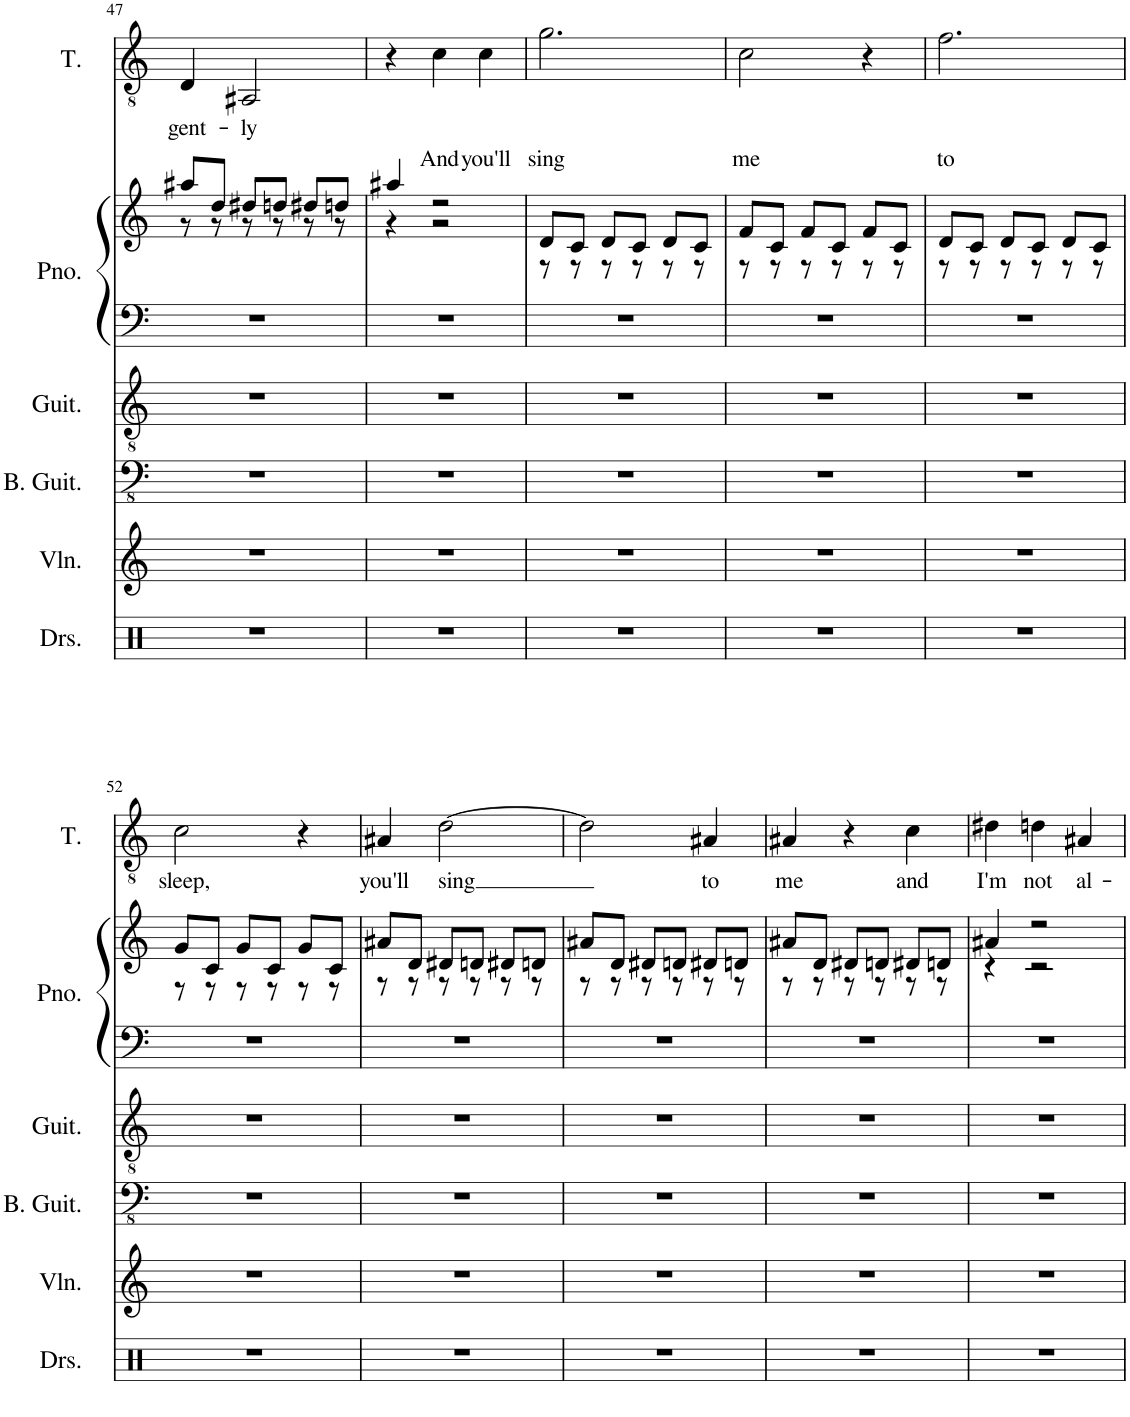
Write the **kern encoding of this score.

**kern	**kern	**kern	**kern	**kern	**kern	**kern	**text
*part6	*part5	*part4	*part3	*part2	*part2	*part1	*part1
*staff7	*staff6	*staff5	*staff4	*staff3	*staff2	*staff1	*staff1
*I"Drumset	*I"Violin	*I"Bass Guitar	*I"Guitar	*I"Piano	*	*I"Tenor	*
*I'Drs.	*I'Vln.	*I'B. Guit.	*I'Guit.	*I'Pno.	*	*I'T.	*
!!LO:PB:g=z
*clefX	*clefG2	*clefFv4	*clefGv2	*clefF4	*clefG2	*clefGv2	*
*k[]	*k[]	*k[]	*k[]	*k[]	*k[]	*k[]	*
*M3/4	*M3/4	*M3/4	*M3/4	*M3/4	*M3/4	*M3/4	*
=47	=47	=47	=47	=47	=47	=47	=47
*	*	*	*	*	*^	*	*
!	!	!	!	!	!	!	!	!LO:LY:b
2.r	2.r	2.r	2.r	2.r	8aa#X/L	8r	4D/	gent-
.	.	.	.	.	8dd/J	8r	.	.
!	!	!	!	!	!	!	!	!LO:LY:b
.	.	.	.	.	8dd#X/L	8r	2AA#X/	-ly
.	.	.	.	.	8ddn/J	8r	.	.
.	.	.	.	.	8dd#X/L	8r	.	.
.	.	.	.	.	8ddn/J	8r	.	.
=48	=48	=48	=48	=48	=48	=48	=48	=48
2.r	2.r	2.r	2.r	2.r	4aa#X/	4r	4r	.
!	!	!	!	!	!	!	!	!LO:LY:b
.	.	.	.	.	2r	2r	4c\	And
!	!	!	!	!	!	!	!	!LO:LY:b
.	.	.	.	.	.	.	4c\	you'll
=49	=49	=49	=49	=49	=49	=49	=49	=49
!	!	!	!	!	!	!	!	!LO:LY:b
2.r	2.r	2.r	2.r	2.r	8d/L	8r	2.g\	sing
.	.	.	.	.	8c/J	8r	.	.
.	.	.	.	.	8d/L	8r	.	.
.	.	.	.	.	8c/J	8r	.	.
.	.	.	.	.	8d/L	8r	.	.
.	.	.	.	.	8c/J	8r	.	.
=50	=50	=50	=50	=50	=50	=50	=50	=50
!	!	!	!	!	!	!	!	!LO:LY:b
2.r	2.r	2.r	2.r	2.r	8f/L	8r	2c\	me
.	.	.	.	.	8c/J	8r	.	.
.	.	.	.	.	8f/L	8r	.	.
.	.	.	.	.	8c/J	8r	.	.
.	.	.	.	.	8f/L	8r	4r	.
.	.	.	.	.	8c/J	8r	.	.
=51	=51	=51	=51	=51	=51	=51	=51	=51
!	!	!	!	!	!	!	!	!LO:LY:b
2.r	2.r	2.r	2.r	2.r	8d/L	8r	2.f\	to
.	.	.	.	.	8c/J	8r	.	.
.	.	.	.	.	8d/L	8r	.	.
.	.	.	.	.	8c/J	8r	.	.
.	.	.	.	.	8d/L	8r	.	.
.	.	.	.	.	8c/J	8r	.	.
!!LO:LB:g=z
=52	=52	=52	=52	=52	=52	=52	=52	=52
!	!	!	!	!	!	!	!	!LO:LY:b
2.r	2.r	2.r	2.r	2.r	8g/L	8r	2c\	sleep,
.	.	.	.	.	8c/J	8r	.	.
.	.	.	.	.	8g/L	8r	.	.
.	.	.	.	.	8c/J	8r	.	.
.	.	.	.	.	8g/L	8r	4r	.
.	.	.	.	.	8c/J	8r	.	.
=53	=53	=53	=53	=53	=53	=53	=53	=53
!	!	!	!	!	!	!	!	!LO:LY:b
2.r	2.r	2.r	2.r	2.r	8a#X/L	8r	4A#X/	you'll
.	.	.	.	.	8d/J	8r	.	.
!	!	!	!	!	!	!	!	!LO:LY:b
.	.	.	.	.	8d#X/L	8r	[2d\	sing
.	.	.	.	.	8dn/J	8r	.	.
.	.	.	.	.	8d#X/L	8r	.	.
.	.	.	.	.	8dn/J	8r	.	.
=54	=54	=54	=54	=54	=54	=54	=54	=54
2.r	2.r	2.r	2.r	2.r	8a#X/L	8r	2d\]	.
.	.	.	.	.	8d/J	8r	.	.
.	.	.	.	.	8d#X/L	8r	.	.
.	.	.	.	.	8dn/J	8r	.	.
!	!	!	!	!	!	!	!	!LO:LY:b
.	.	.	.	.	8d#X/L	8r	4A#X/	to
.	.	.	.	.	8dn/J	8r	.	.
=55	=55	=55	=55	=55	=55	=55	=55	=55
!	!	!	!	!	!	!	!	!LO:LY:b
2.r	2.r	2.r	2.r	2.r	8a#X/L	8r	4A#X/	me
.	.	.	.	.	8d/J	8r	.	.
.	.	.	.	.	8d#X/L	8r	4r	.
.	.	.	.	.	8dn/J	8r	.	.
!	!	!	!	!	!	!	!	!LO:LY:b
.	.	.	.	.	8d#X/L	8r	4c\	and
.	.	.	.	.	8dn/J	8r	.	.
=56	=56	=56	=56	=56	=56	=56	=56	=56
!	!	!	!	!	!	!	!	!LO:LY:b
2.r	2.r	2.r	2.r	2.r	4a#X/	4r	4d#X\	I'm
!	!	!	!	!	!	!	!	!LO:LY:b
.	.	.	.	.	2r	2r	4dn\	not
!	!	!	!	!	!	!	!	!LO:LY:b
.	.	.	.	.	.	.	4A#X/	al-
*	*	*	*	*	*v	*v	*	*
=	=	=	=	=	=	=	=
*-	*-	*-	*-	*-	*-	*-	*-
